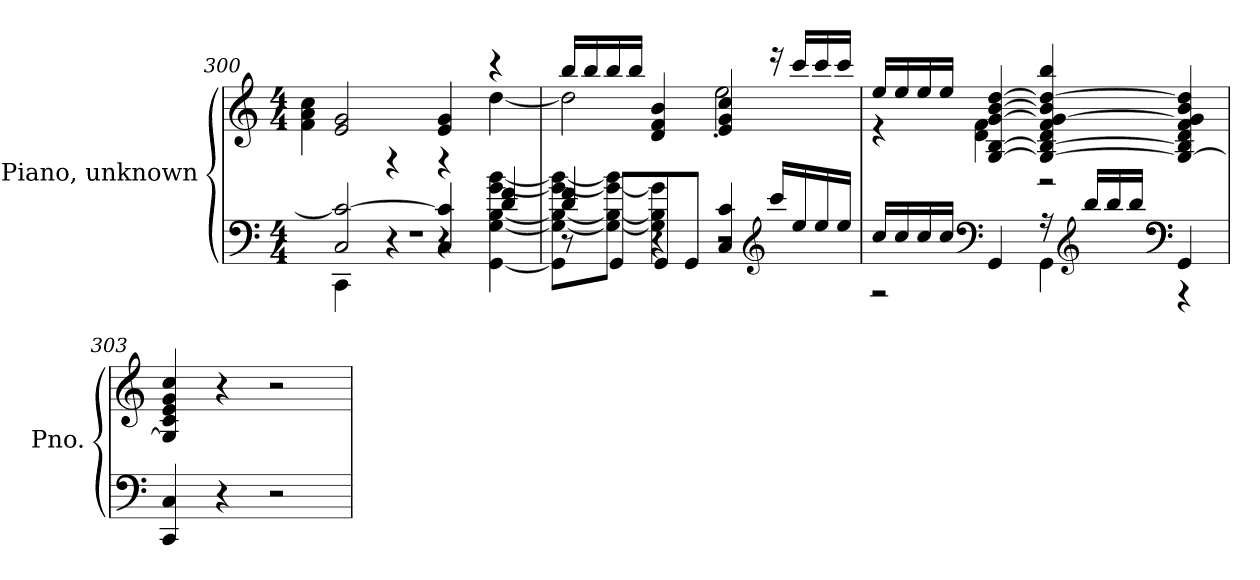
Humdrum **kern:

**kern	**kern
*part1	*part1
*staff2	*staff1
*I"Piano, unknown	*
*I'Pno.	*
*clefF4	*clefG2
*k[]	*k[]
*M4/4	*M4/4
=300	=300
*^	*^
*	*^	*	*
1r	4CC\	2C/ 2c/_	2e/ 2g/	4f\ 4a\ 4cc\
.	4r	.	.	4r
.	4r	4C/ 4c/]	4e/ 4g/	4r
.	[4GG\ [4G\ [4B\ [4g\ [4b\	4d/ 4f/	4r	[4dd\
=301	=301	=301	=301	=301
4d/ 4f/	8GG\] 8G\_ 8B\_ 8g\_ 8b\_L	8r	16bb/LL	2dd\]
.	.	.	16bb/	.
.	8G\_ 8B\_ 8g\_ 8b\]J	8GG/L	16bb/	.
.	.	.	16bb/JJ	.
4r	4G\] 4B\] 4g\]	8GG/	4d/ 4f/ 4b/	.
.	.	8GG/J	.	.
2r	2r	4C/ 4c/	4e/ 4g/ 4cc/	2ee'\
*clefG2	*	*	*	*
.	.	16ccc/LL	16r	.
.	.	16ee/	16ccc/LL	.
.	.	16ee/	16ccc/	.
.	.	16ee/JJ	16ccc/JJ	.
*	*v	*v	*	*
!!LO:LB:g=z	!!
=302	=302	=302	=302
16cc/LL	2r	16ee/LL	4r
16cc/	.	16ee/	.
16cc/	.	16ee/	.
16cc/JJ	.	16ee/JJ	.
*clefF4	*	*	*
4GG/	.	[4G/ [4B/ [4g/ [4b/ [4dd/	4d\ 4f\
16r	4GG\	4G/_ 4B/_ 4d/ 4f/ 4g/_ 4b/] 4dd/_ 4bb/	2r
*clefG2	*	*	*
16bb/LL	.	.	.
16bb/	.	.	.
16bb/JJ	.	.	.
*clefF4	*	*	*
4GG/	4r	4G/_ 4B/] 4d/ 4f/ 4g/] 4b/ 4dd/]	.
*v	*v	*	*
*	*v	*v
=303	=303
4CC/ 4C/	4G/] 4c/ 4e/ 4g/ 4cc/
4r	4r
2r	2r
=	=
*-	*-
